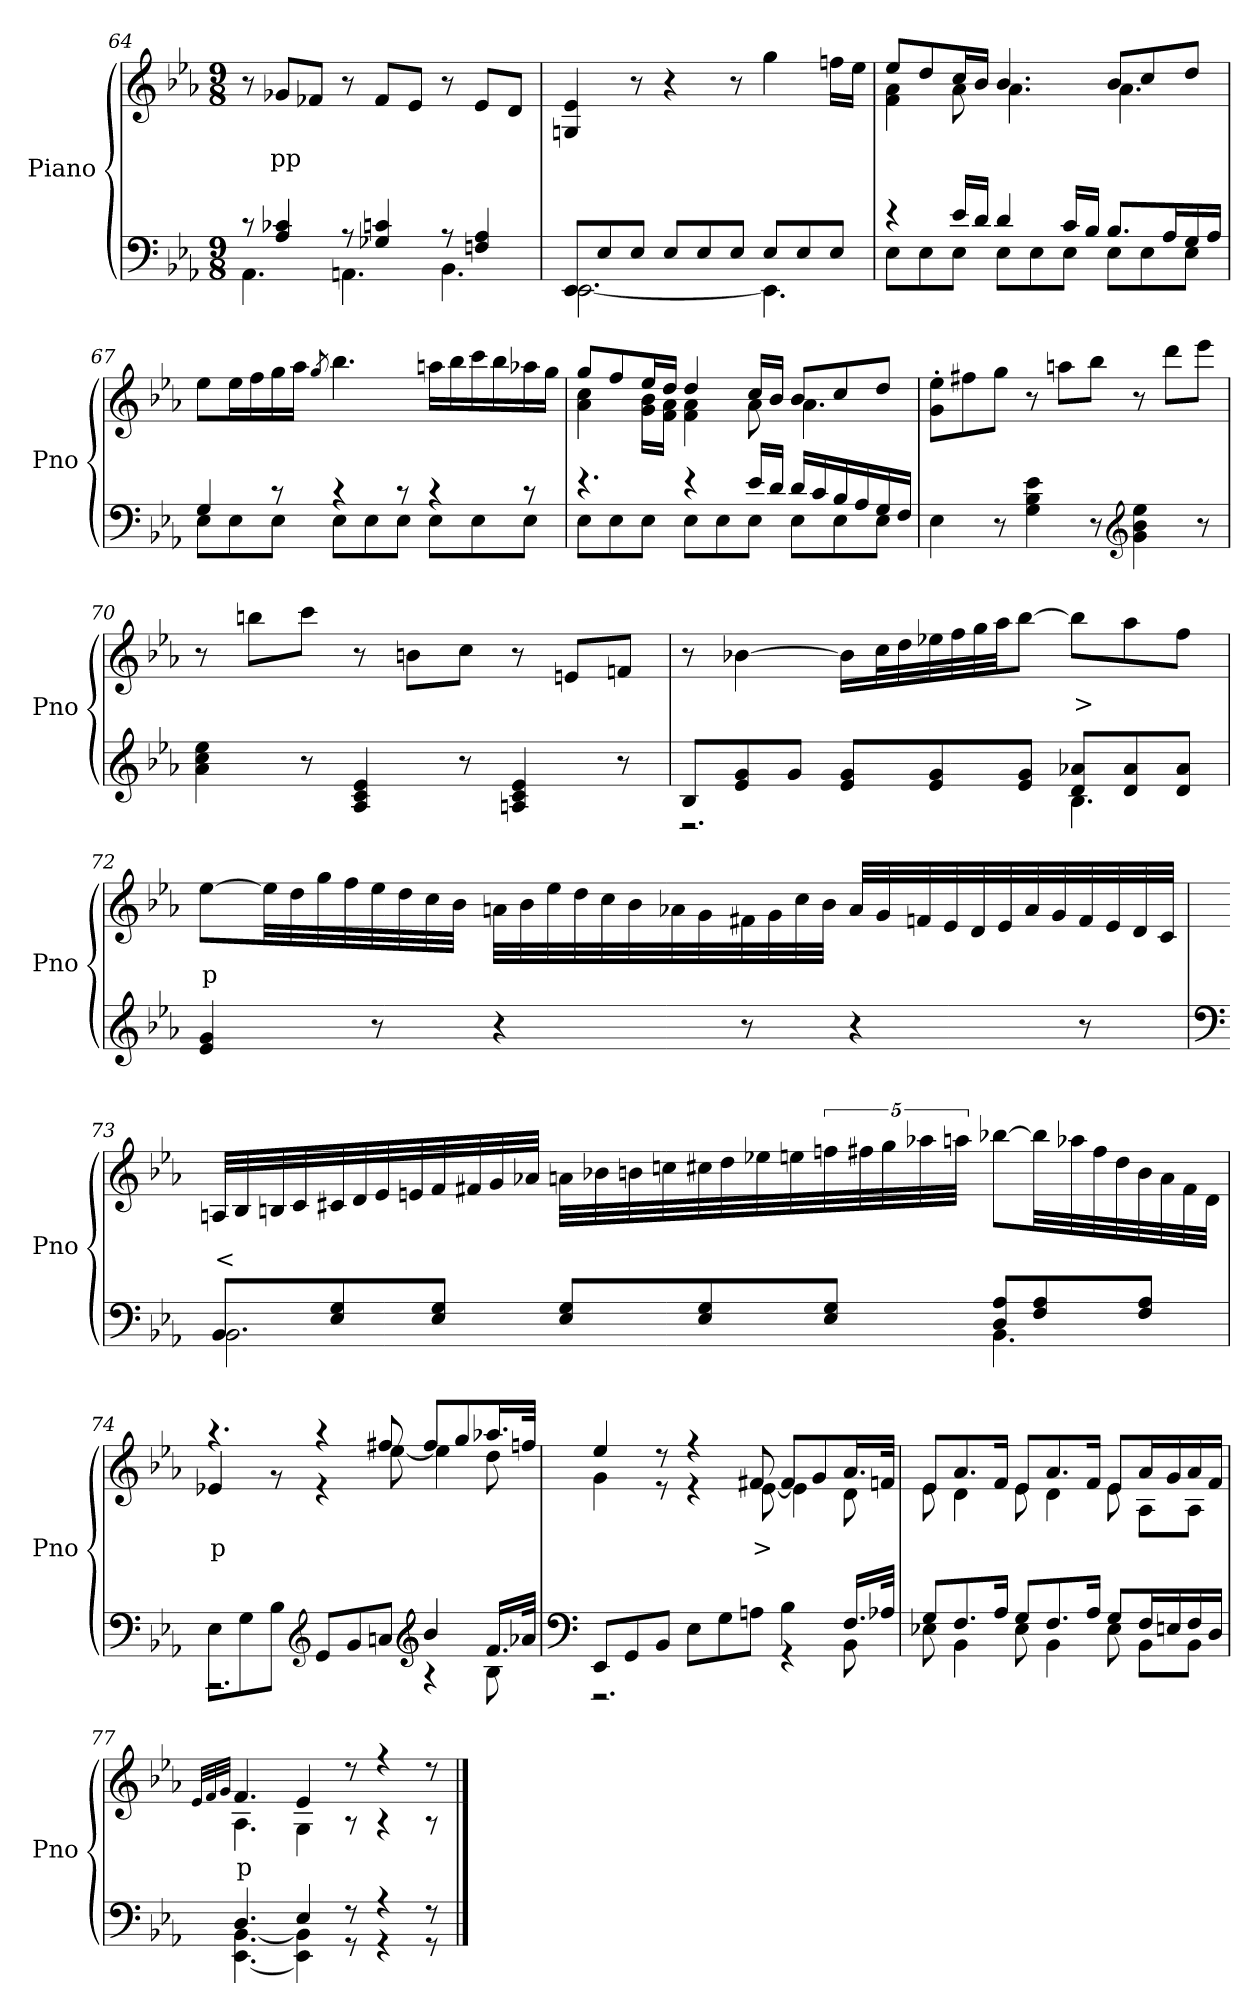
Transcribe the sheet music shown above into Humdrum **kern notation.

**kern	**kern	**text
*part2	*part1	*part1
*staff2	*staff1	*staff1
*I"Piano	*I"Piano	*
*I'Pno	*I'Pno	*
*clefF4	*clefG2	*
*k[b-e-a-]	*k[b-e-a-]	*
*E-:	*E-:	*
*M9/8	*M9/8	*
=64	=64	=64
*^	*	*
8r	4.AA-\	8r	.
4A-/ 4c-X/	.	8g-X/L	pp
.	.	8f-X/J	.
8r	4.AAn\	8r	.
4G-X/ 4cn/	.	8f-/L	.
.	.	8e-/J	.
8r	4.BB-\	8r	.
4Fn/ 4A-/	.	8e-/L	.
.	.	8d/J	.
=65	=65	=65	=65
8EE-/L	[2.EE-\	4Gn/ 4e-/	.
8E-/	.	.	.
8E-/J	.	8r	.
8E-/L	.	4r	.
8E-/	.	.	.
8E-/J	.	8r	.
8E-/L	4.EE-\]	4gg\	.
8E-/	.	.	.
8E-/J	.	16ffn\LL	.
.	.	16ee-\JJ	.
!!LO:LB:g=z
=66	=66	=66	=66
*	*	*^	*
4r	8E-\L	8ee-/L	4f\ 4a-\	.
.	8E-\	8dd/	.	.
16e-/LL	8E-\J	16cc/L	8a-\	.
16d/JJ	.	16b-/JJ	.	.
4d/	8E-\L	4.b-/	4.a-\	.
.	8E-\	.	.	.
16c/LL	8E-\J	.	.	.
16B-/JJ	.	.	.	.
8.B-/L	8E-\L	8b-/L	4.a-\	.
.	8E-\	8cc/	.	.
16A-/L	.	.	.	.
16G/	8E-\J	8dd/J	.	.
16A-/JJ	.	.	.	.
*	*	*v	*v	*
=67	=67	=67	=67
4G/	8E-\L	8ee-\L	.
.	8E-\	16ee-\L	.
.	.	16ff\	.
8r	8E-\J	16gg\	.
.	.	16aa-\JJ	.
.	.	8qgg/	.
4r	8E-\L	4.bb-\	.
.	8E-\	.	.
8r	8E-\J	.	.
4r	8E-\L	16aan\LL	.
.	.	16bb-\	.
.	8E-\	16ccc\	.
.	.	16bb-\	.
8r	8E-\J	16aa-X\	.
.	.	16gg\JJ	.
=68	=68	=68	=68
*	*	*^	*
4.r	8E-\L	8gg/L	4a-\ 4cc\	.
.	8E-\	8ff/	.	.
.	8E-\J	16ee-/L	16g\ 16b-\LL	.
.	.	16dd/JJ	16f\ 16a-\JJ	.
4r	8E-\L	4dd/	4f\ 4a-\	.
.	8E-\	.	.	.
16e-/LL	8E-\J	16cc/LL	8a-\	.
16d/JJ	.	16b-/JJ	.	.
16d/LL	8E-\L	8b-/L	4.a-\	.
16c/	.	.	.	.
16B-/	8E-\	8cc/	.	.
16A-/	.	.	.	.
16G/	8E-\J	8dd/J	.	.
16F/JJ	.	.	.	.
*v	*v	*	*	*
*	*v	*v	*
!!LO:PB:g=z
=69	=69	=69
4E-\	8g\' 8ee-\'L	.
.	8ff#X\	.
8r	8gg\J	.
4G\ 4B-\ 4e-\	8r	.
.	8aan\L	.
8r	8bb-\J	.
*clefG2	*	*
4g\ 4b-\ 4ee-\	8r	.
.	8ddd\L	.
8r	8eee-\J	.
=70	=70	=70
4a-\ 4cc\ 4ee-\	8r	.
.	8bbn\L	.
8r	8ccc\J	.
4A-/ 4c/ 4e-/	8r	.
.	8bn\L	.
8r	8cc\J	.
4An/ 4c/ 4e-/	8r	.
.	8en/L	.
8r	8fn/J	.
=71	=71	=71
*^	*	*
8B-/L	2.r	8r	.
8e-/ 8g/	.	[4b-X\	.
8g/J	.	.	.
8e-/ 8g/L	.	16b-\LL]	.
.	.	32cc\L	.
.	.	32dd\	.
8e-/ 8g/	.	32ee-X\	.
.	.	32ff\	.
.	.	32gg\	.
.	.	32aa-\JJ	.
8e-/ 8g/J	.	[8bb-\J	.
8d/ 8a-X/L	4.B-\	8bb-\L]	>
8d/ 8a-/	.	8aa-\	.
8d/ 8a-/J	.	8ff\J	.
*v	*v	*	*
!!LO:LB:g=z
=72	=72	=72
4e-/ 4g/	[8ee-\L	p
.	32ee-\LL]	.
.	32dd\	.
.	32gg\	.
.	32ff\	.
8r	32ee-\	.
.	32dd\	.
.	32cc\	.
.	32b-\JJJ	.
4r	32an\LLL	.
.	32b-\	.
.	32ee-\	.
.	32dd\	.
.	32cc\	.
.	32b-\	.
.	32a-X\	.
.	32g\	.
8r	32f#X\	.
.	32g\	.
.	32cc\	.
.	32b-\JJJ	.
4r	32a-/LLL	.
.	32g/	.
.	32fn/	.
.	32e-/	.
.	32d/	.
.	32e-/	.
.	32a-/	.
.	32g/	.
8r	32f/	.
.	32e-/	.
.	32d/	.
.	32c/JJJ	.
!!LO:LB:g=z
=73	=73	=73
*clefF4	*	*
*^	*	*
8BB-/L	2.BB-\	32An/LLL	<
.	.	32B-/	.
.	.	32Bn/	.
.	.	32c/	.
8E-/ 8G/	.	32c#X/	.
.	.	32d/	.
.	.	32e-/	.
.	.	32en/	.
8E-/ 8G/J	.	32f/	.
.	.	32f#X/	.
.	.	32g/	.
.	.	32a-X/JJJ	.
8E-/ 8G/L	.	32an\LLL	.
.	.	32b-X\	.
.	.	32bn\	.
.	.	32ccn\	.
8E-/ 8G/	.	32cc#X\	.
.	.	32dd\	.
.	.	32ee-X\	.
.	.	32een\	.
8E-/ 8G/J	.	40ffn\	.
.	.	40ff#X\	.
.	.	40gg\	.
.	.	40aa-X\	.
.	.	40aan\JJJ	.
8D/ 8A-/L	4.BB-\	[8bb-X\L	.
8F/ 8A-/	.	32bb-\LL]	.
.	.	32aa-X\	.
.	.	32ff#\	.
.	.	32dd\	.
8F/ 8A-/J	.	32b\	.
.	.	32a\	.
.	.	32f#\	.
.	.	32d\JJJ	.
!!LO:LB:g=z
=74	=74	=74	=74
*	*	*^	*
8E-\L	2.r	4.r	4e-X/	p
8G\	.	.	.	.
8B-\J	.	.	8r	.
*clefG2	*	*	*	*
8e-/L	.	4r	4r	.
8g/	.	.	.	.
8an/J	.	8ff#X/	[8ee-\	.
*clefG2	*	*	*	*
4b-/	4r	8ff#/L	4ee-\]	.
.	.	8gg/	.	.
16.f/LL	8B-\	16.aa-X/L	8dd\	.
32a-X/JJk	.	32ffn/JJk	.	.
=75	=75	=75	=75	=75
*clefF4	*	*	*	*
8EE-/L	2.r	4ee-/	4g\	.
8GG/	.	.	.	.
8BB-/J	.	8r	8r	.
8E-\L	.	4r	4r	.
8G\	.	.	.	.
8An\J	.	8f#X/	[8e-\	>
4B-\	4r	8f#/L	4e-\]	.
.	.	8g/	.	.
16.F/LL	8BB-\	16.a-/L	8d\	.
32A-X/JJk	.	32fn/JJk	.	.
=76	=76	=76	=76	=76
8G/L	8E-X\	8e-/L	8e-\	.
8.F/	4BB-\	8.a-/	4d\	.
16A-/Jk	.	16f/Jk	.	.
8G/L	8E-\	8e-/L	8e-\	.
8.F/	4BB-\	8.a-/	4d\	.
16A-/Jk	.	16f/Jk	.	.
8G/L	8E-\	8e-/L	8e-\	.
16F/L	8BB-\L	16a-/L	8A-\L	.
16En/	.	16g/	.	.
16F/	8BB-\J	16a-/	8A-\J	.
16D/JJ	.	16f/JJ	.	.
!!LO:LB:g=z	!!
=77	=77	=77	=77	=77
.	.	32qe-/LLL	.	.
.	.	32qf/	.	.
.	.	32qg/JJJ	.	.
4.D/	[4.EE-\ [4.BB-\	4.f/	4.A-\	p
4E-/	4EE-\] 4BB-\]	4e-/	4G\	.
8r	8r	8r	8r	.
4r	4r	4r	4r	.
8r	8r	8r	8r	.
*v	*v	*	*	*
*	*v	*v	*
==	==	==
*-	*-	*-
